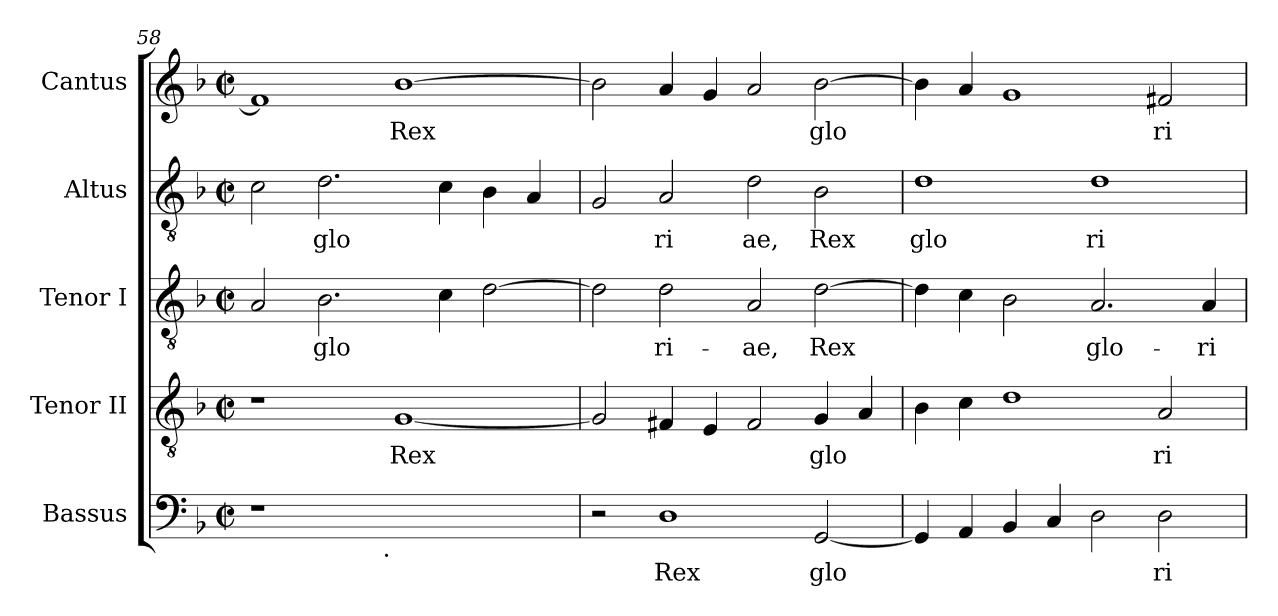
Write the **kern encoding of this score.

**kern	**text	**kern	**text	**kern	**text	**kern	**text	**kern	**text
*part5	*part5	*part4	*part4	*part3	*part3	*part2	*part2	*part1	*part1
*staff5	*staff5	*staff4	*staff4	*staff3	*staff3	*staff2	*staff2	*staff1	*staff1
*I"Bassus	*	*I"Tenor II	*	*I"Tenor I	*	*I"Altus	*	*I"Cantus	*
*I'B	*	*I'T II	*	*I'T I	*	*I'A	*	*I'C	*
*clefF4	*	*clefGv2	*	*clefGv2	*	*clefGv2	*	*clefG2	*
*k[b-]	*	*k[b-]	*	*k[b-]	*	*k[b-]	*	*k[b-]	*
*F:	*	*F:	*	*F:	*	*F:	*	*F:	*
*M2/2	*	*M2/2	*	*M2/2	*	*M2/2	*	*M2/2	*
*met(c|)	*	*met(c|)	*	*met(c|)	*	*met(c|)	*	*met(c|)	*
=58	=58	=58	=58	=58	=58	=58	=58	=58	=58
!	!	!	!	!	!LO:LY:b:cj	!	!LO:LY:b:cj	!	!LO:LY:b:cj
*^	*	*	*	*	*	*	*	*	*
1r	2ryy	.	1r	.	2A/	.	2c\	.	1f]	.
!	!	!	!	!	!	!LO:LY:b:cj	!	!LO:LY:b:cj	!	!
.	4...ryy	.	.	.	2.B-\	glo-	2.d\	glo	.	.
!	!LO:TX:b:t=.	!	!	!	!	!	!	!	!	!
.	1ryy	.	.	.	.	.	.	.	.	.
!	!	!	!	!LO:LY:b:cj	!	!	!	!	!	!LO:LY:b:cj
1ryy	.	.	[<1G	Rex	.	.	.	.	[>1b-	Rex
!	!	!	!	!	!	!LO:LY:b:cj	!	!LO:LY:b:cj	!	!
.	.	.	.	.	4c\	--	4c\	.	.	.
!	!	!	!	!	!	!LO:LY:b:cj	!	!LO:LY:b:cj	!	!
.	.	.	.	.	[>2d\	--	4B-\	.	.	.
!	!	!	!	!	!	!	!	!LO:LY:b:cj	!	!
.	.	.	.	.	.	.	4A/	.	.	.
.	32ryy	.	.	.	.	.	.	.	.	.
=59	=59	=59	=59	=59	=59	=59	=59	=59	=59	=59
!	!	!	!	!LO:LY:b:cj	!	!LO:LY:b:cj	!	!LO:LY:b:cj	!	!LO:LY:b:cj
*v	*v	*	*	*	*	*	*	*	*	*
2r	.	2G/]	.	2d\]	--	2G/	.	2b-\]	.
!	!LO:LY:b:cj	!	!LO:LY:b:cj	!	!LO:LY:b:cj	!	!LO:LY:b:cj	!	!LO:LY:b:cj
1D	Rex	4F#X/	.	2d\	-ri-	2A/	ri	4a/	.
!	!	!	!LO:LY:b:cj	!	!	!	!	!	!LO:LY:b:cj
.	.	4E/	.	.	.	.	.	4g/	.
!	!	!	!LO:LY:b:cj	!	!LO:LY:b:cj	!	!LO:LY:b:cj	!	!LO:LY:b:cj
.	.	2F#/	.	2A/	-ae,	2d\	ae,	2a/	.
!	!LO:LY:b:cj	!	!LO:LY:b:cj	!	!LO:LY:b:cj	!	!LO:LY:b:cj	!	!LO:LY:b:cj
[<2GG/	glo	4G/	glo	[>2d\	Rex	2B-\	Rex	[>2b-\	glo
!	!	!	!LO:LY:b:cj	!	!	!	!	!	!
.	.	4A/	.	.	.	.	.	.	.
=60	=60	=60	=60	=60	=60	=60	=60	=60	=60
!	!LO:LY:b:cj	!	!LO:LY:b:cj	!	!LO:LY:b:cj	!	!LO:LY:b:cj	!	!LO:LY:b:cj
4GG/]	.	4B-\	.	4d\]	.	1d	glo	4b-\]	.
!	!LO:LY:b:cj	!	!LO:LY:b:cj	!	!LO:LY:b:cj	!	!	!	!LO:LY:b:cj
4AA/	.	4c\	.	4c\	.	.	.	4a/	.
!	!LO:LY:b:cj	!	!LO:LY:b:cj	!	!LO:LY:b:cj	!	!	!	!LO:LY:b:cj
4BB-/	.	1d	.	2B-\	.	.	.	1g	.
!	!LO:LY:b:cj	!	!	!	!	!	!	!	!
4C/	.	.	.	.	.	.	.	.	.
!	!LO:LY:b:cj	!	!	!	!LO:LY:b:cj	!	!LO:LY:b:cj	!	!
2D\	.	.	.	2.A/	glo-	1d	ri	.	.
!	!LO:LY:b:cj	!	!LO:LY:b:cj	!	!	!	!	!	!LO:LY:b:cj
2D\	ri	2A/	ri	.	.	.	.	2f#/	ri
!	!	!	!	!	!LO:LY:b:cj	!	!	!	!
.	.	.	.	4A/	-ri-	.	.	.	.
=	=	=	=	=	=	=	=	=	=
*-	*-	*-	*-	*-	*-	*-	*-	*-	*-
